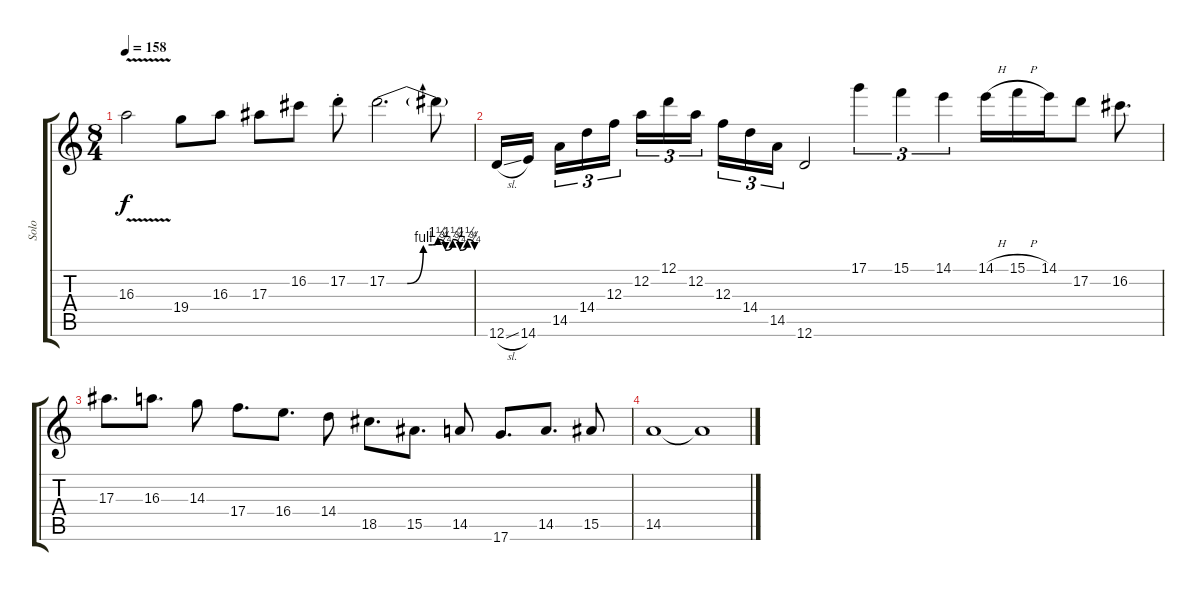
\track ("Solo" "Solo") {instrument distortionguitar}
\staff {score tabs}
\tuning (D4 A3 F3 C3 G2 D2) {hide}
\ts (8 4)
\tempo 158
\clef g2
\ks c
16.3{v}.2{dy f} 19.4.8 16.3.8 17.3.8 16.2.8 17.2{st}.8 17.2{be (custom 0 0 10 0 14 0 25 4 31 4 35 5 40 3 45 5 50 3 55 5 60 3)}.2{d} 17.2{t}.8 |
12.6{sl}.16 14.6.16{beam splitsecondary} 14.5.16{tu (3 2)} 14.4.16{tu (3 2)} 12.3.16{tu (3 2)} 12.2.16{tu (3 2)} 12.1.16{tu (3 2)} 12.2.16{tu (3 2) beam splitsecondary} 12.3.16{tu (3 2)} 14.4.16{tu (3 2)} 14.5.16{tu (3 2)} 12.6.2 17.1.4{tu (3 2)} 15.1.4{tu (3 2)} 14.1.4{tu (3 2)} 14.1{h}.16 15.1{h}.16 14.1.16 17.2.8 16.2.8{d} |
17.3.8{d} 16.3.8{d} 14.3.8 17.4.8{d} 16.4.8{d} 14.4.8 18.5.8{d} 15.5.8{d} 14.5.8 17.6.8{d} 14.5.8{d} 15.5.8 |
14.5.1 14.5{t}.1
